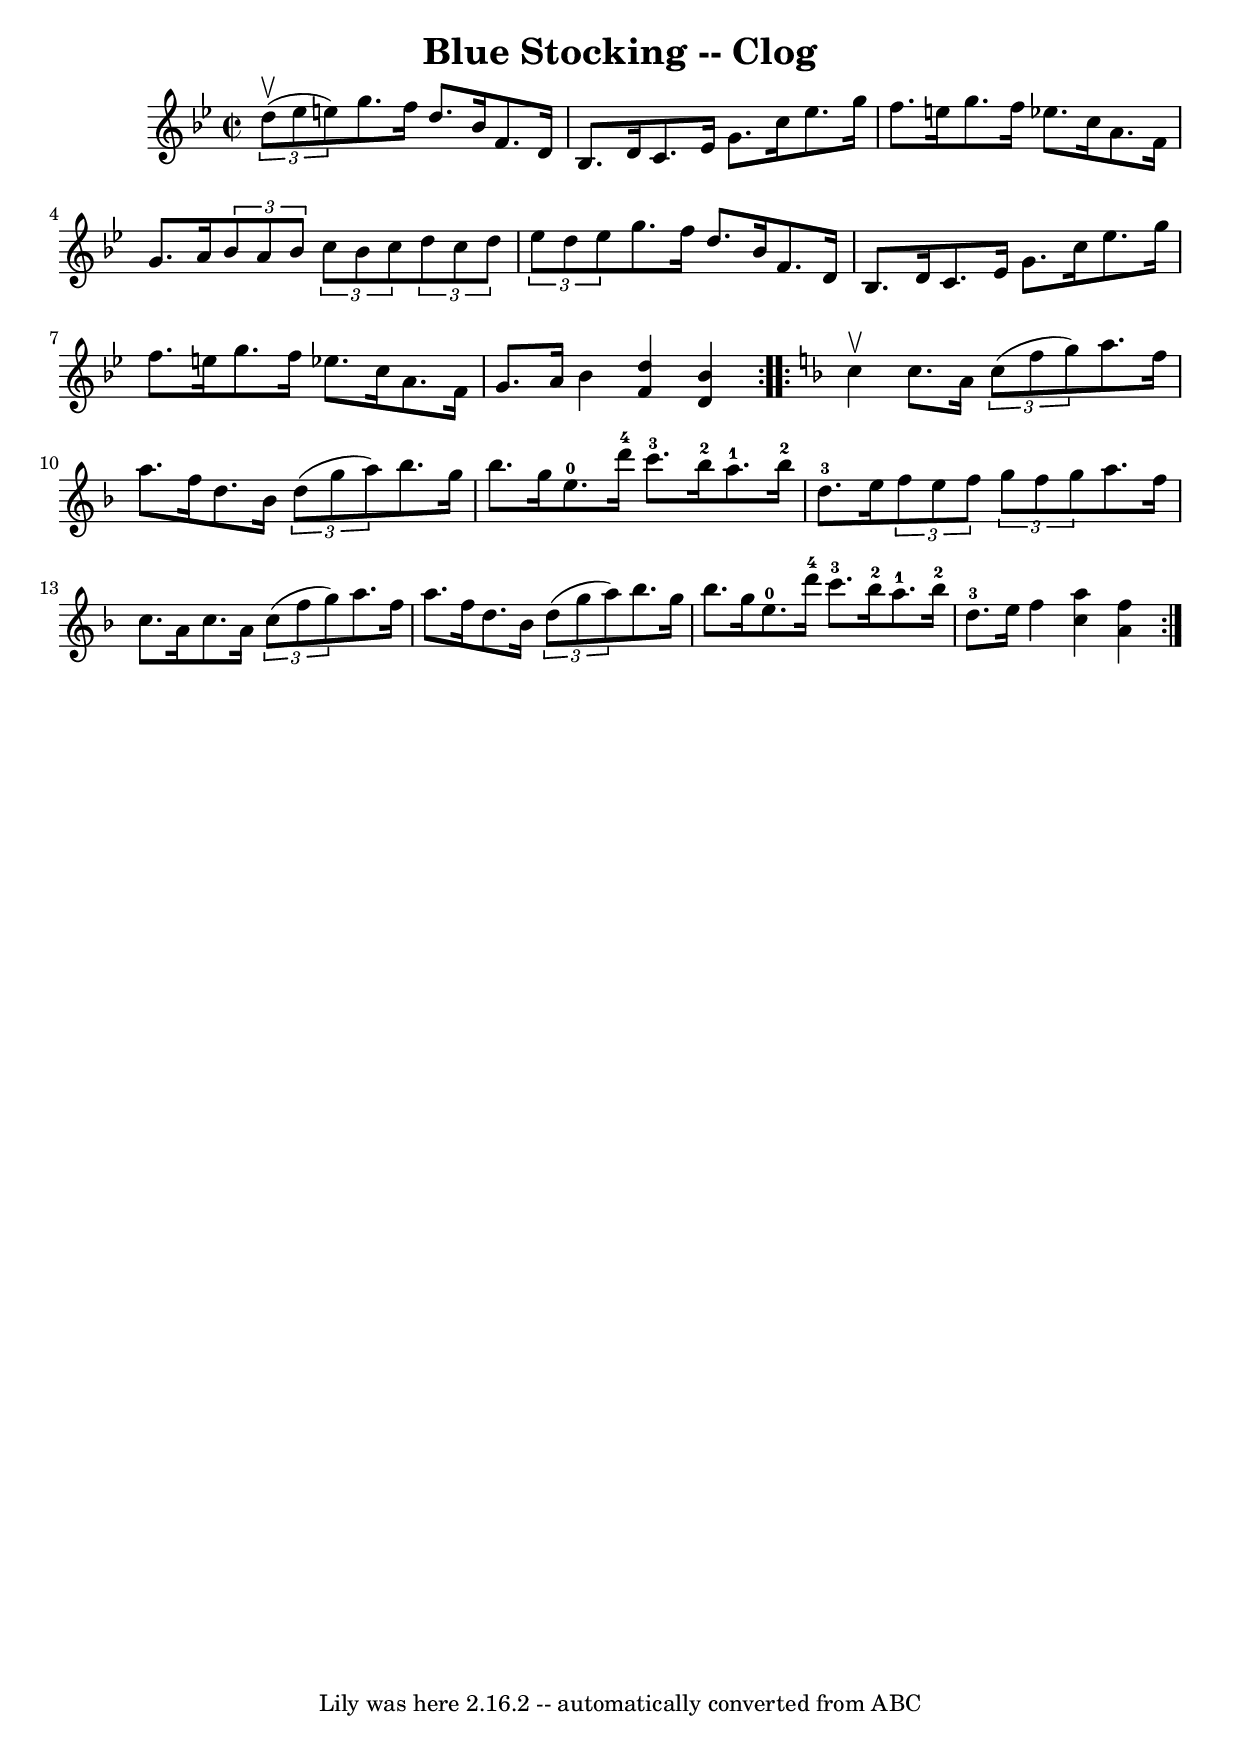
\version "2.16.2"
\include "Mammoth.ily"
\header {
  %% book = "Ryan's Mammoth Collection"
  crossRefNumber = "1"
  footnotes = "\\\\156 928"
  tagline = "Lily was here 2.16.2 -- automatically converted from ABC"
  title = "Blue Stocking -- Clog"

}
voicedefault =  {



  \repeat volta 2 {

    \override Staff.TimeSignature #'style = #'C
    \time 2/2 
    \key bes \major   \times 2/3 { d''8^\upbow(ees''8 e''8) 

				 } |
    g''8. f''16 d''8. bes'16 f'8. d'16 bes8.    
    d'16    |
    c'8. ees'16 g'8. c''16 ees''8. g''16 f''8. 
    e''16    |
    g''8. f''16 ees''!8. c''16 a'8. f'16    
    g'8. a'16    |
    \times 2/3 { bes'8 a'8 bes'8  
	       }   
    \times 2/3 { c''8 bes'8 c''8  
	       }   \times 2/3 { d''8 c''8 d''8  

			      }   \times 2/3 { ees''8 d''8 ees''8  
					     }   |
    g''8. f''16    
    d''8. bes'16 f'8. d'16 bes8. d'16    |
    c'8. ees'16   
    g'8. c''16 ees''8. g''16 f''8. e''16    |
    g''8.    
    f''16 ees''!8. c''16 a'8. f'16 g'8. a'16    |
    
    bes'4  << f'4 d''4   >> << d'4 bes'4   >> 
  }   
  \key f \major
  

  \repeat volta 2 {
    c''4^\upbow |
    c''8. a'16    \times 2/3 {   
      c''8 (f''8 g''8) 
    } a''8. f''16 a''8. f''16    |
    
    d''8. bes'16    \times 2/3 { d''8 (g''8 a''8) 
			       } bes''8.    
    g''16 bes''8. g''16    |
    e''8.-0 d'''16-4 c'''8. -3 bes''16-2 a''8.-1 bes''16-2 d''8.-3 e''16    
    |
    \times 2/3 { f''8 e''8 f''8  
	       }   \times 2/3 { g''8    
				f''8 g''8  
			      } a''8. f''16 c''8. a'16    |
    c''8. a'16 
    \times 2/3 { c''8 (f''8 g''8) 
	       } a''8. f''16 a''8.    
    f''16    |
    d''8. bes'16    \times 2/3 { d''8 (g''8 a''8) 

			       } bes''8. g''16 bes''8. g''16    |
    e''8.-0 d'''16 -4 c'''8.-3 bes''16-2 a''8.-1 bes''16-2 d''8.-3   
    e''16    |
    f''4  << c''4 a''4   >> << a'4 f''4   >> 
  }   

}

\score{
  <<

    \context Staff="default"
    {
      \voicedefault 
      
    }

  >>
  \layout {
    
  }
  \midi {
  }

}
